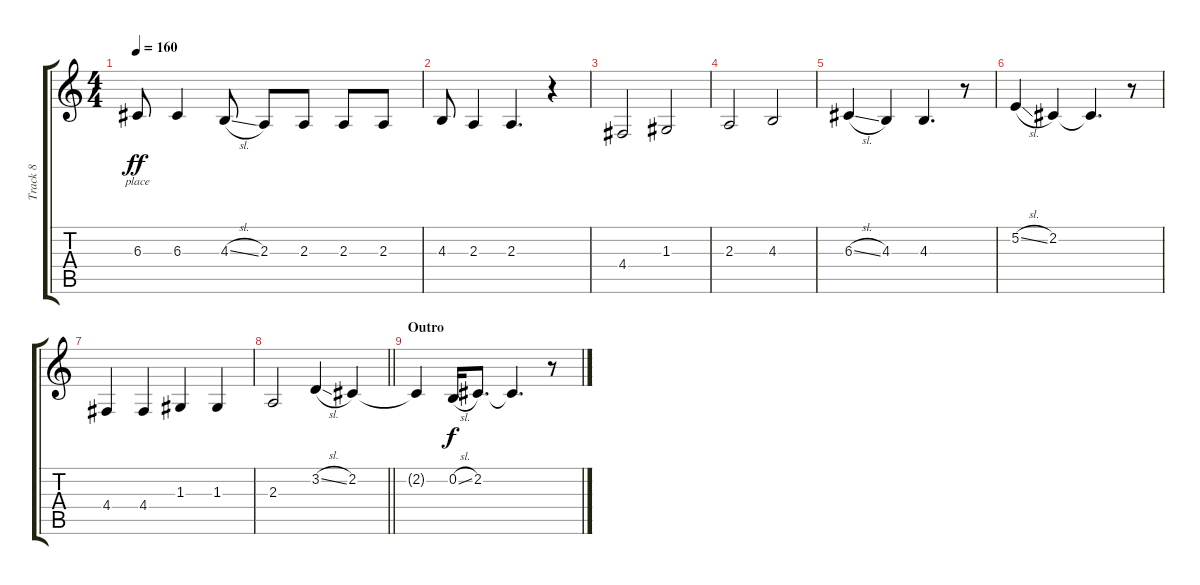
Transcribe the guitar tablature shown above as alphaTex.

\track ("Track 8" "Track 8") {instrument tenorsax}
\staff {score tabs}
\tuning (E4 B3 G3 D3 A2 E2) {hide}
\ts (4 4)
\tempo 160
\clef g2
\ks c
6.3.8{lyrics (0 "place") lyrics (1 "") lyrics (2 "") lyrics (3 "") lyrics (4 "") dy ff} 6.3.4{lyrics (0 "") lyrics (1 "") lyrics (2 "") lyrics (3 "") lyrics (4 "")} 4.3{sl}.8 2.3.8 2.3.8 2.3.8 2.3.8 |
4.3.8 2.3.4 2.3.4{d} r.4 |
4.4.2 1.3.2 |
2.3.2 4.3.2 |
6.3{sl}.4 4.3.4 4.3.4{d} r.8 |
5.2{sl}.4 2.2.4 2.2{t}.4{d} r.8 |
4.4.4 4.4.4 1.3.4 1.3.4 |
\barLineRight lightlight
2.3.2 3.2{sl}.4 2.2.4 |
\section ("" "Outro")
2.2{t}.4 0.2{sl}.16{dy f} 2.2.8{d} 2.2{t}.4{d} r.8
